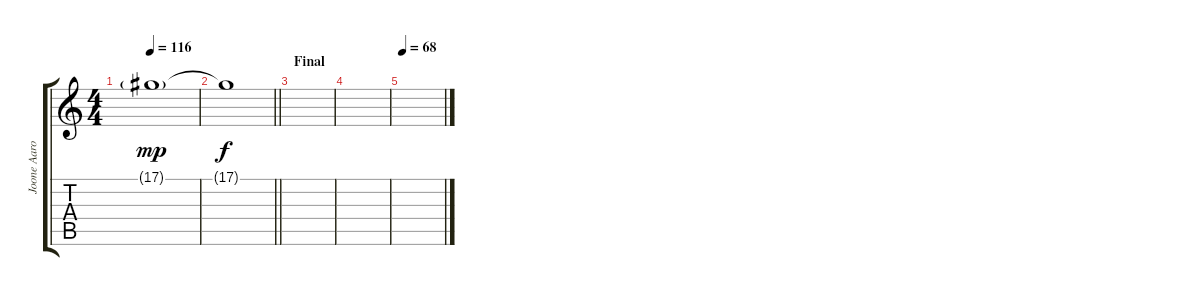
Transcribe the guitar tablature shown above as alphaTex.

\track ("Joone Aaron Voz" "Joone Aaro") {instrument flute}
\staff {score tabs}
\tuning (Eb4 Bb3 Gb3 Db3 Ab2 Eb2) {hide}
\ts (4 4)
\tempo 116
\clef g2
\ks c
17.1{g}.1{dy mp} |
\barLineRight lightlight
17.1{t}.1{dy f} |
\section ("" "Final")
|
|
\tempo 68
